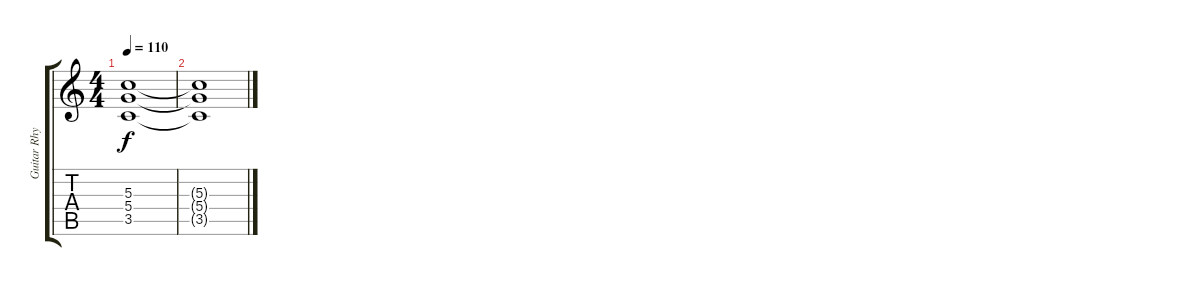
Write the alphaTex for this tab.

\track ("Guitar Rhythem" "Guitar Rhy") {instrument electricguitarjazz}
\staff {score tabs}
\tuning (E4 B3 G3 D3 A2 D2) {hide}
\ts (4 4)
\tempo 110
\clef g2
\ks c
(5.3 5.4 3.5).1{dy f volume 0} |
(5.3{t} 5.4{t} 3.5{t}).1
